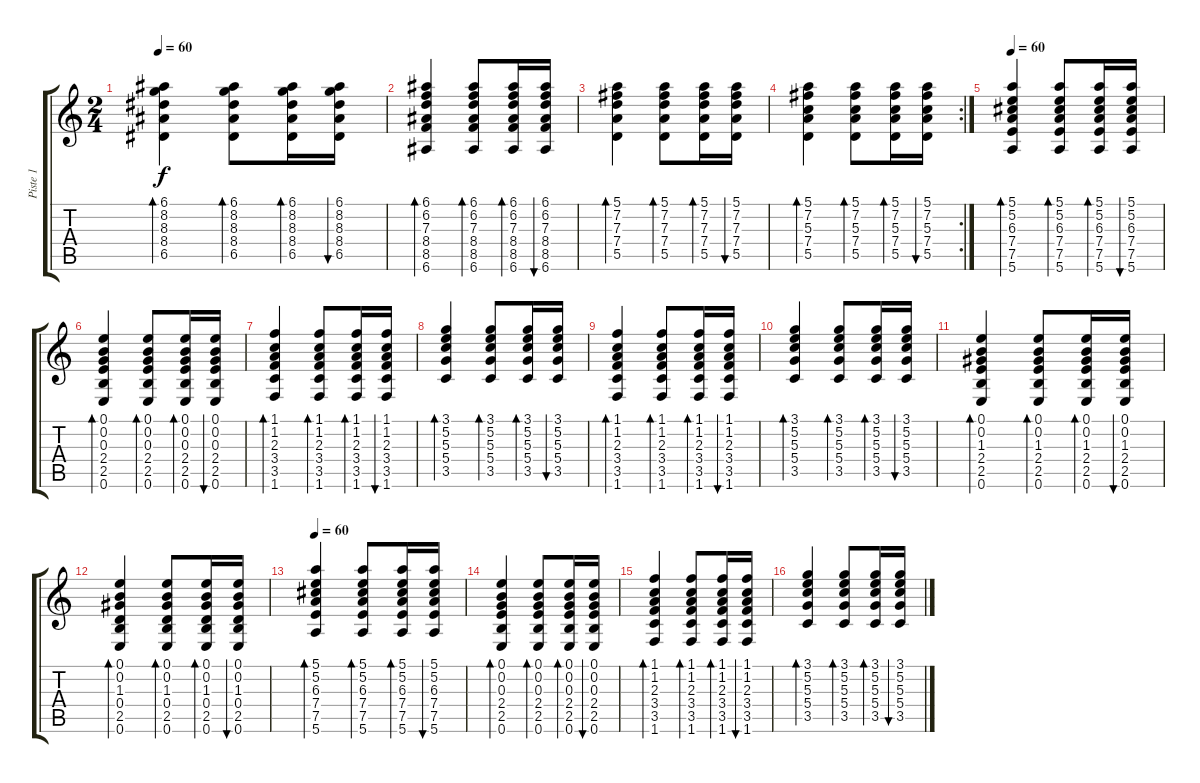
\track ("Piste 1" "Piste 1") {instrument acousticguitarsteel}
\staff {score tabs}
\tuning (E4 B3 G3 D3 A2 E2) {hide}
\ts (2 4)
\tempo 60
\clef g2
\ks c
(6.1 8.2 8.3 8.4 6.5).4{bd 60 dy f} (6.1 8.2 8.3 8.4 6.5).8{bd 60} (6.1 8.2 8.3 8.4 6.5).16{bd 30} (6.1 8.2 8.3 8.4 6.5).16{bu 60} |
(6.1 6.2 7.3 8.4 8.5 6.6).4{bd 60} (6.1 6.2 7.3 8.4 8.5 6.6).8{bd 60} (6.1 6.2 7.3 8.4 8.5 6.6).16{bd 30} (6.1 6.2 7.3 8.4 8.5 6.6).16{bu 60} |
(5.1 7.2 7.3 7.4 5.5).4{bd 60} (5.1 7.2 7.3 7.4 5.5).8{bd 60} (5.1 7.2 7.3 7.4 5.5).16{bd 30} (5.1 7.2 7.3 7.4 5.5).16{bu 60} |
\rc 2
(5.1 7.2 5.3 7.4 5.5).4{bd 60} (5.1 7.2 5.3 7.4 5.5).8{bd 60} (5.1 7.2 5.3 7.4 5.5).16{bd 30} (5.1 7.2 5.3 7.4 5.5).16{bu 60} |
\tempo 60
(5.1 5.2 6.3 7.4 7.5 5.6).4{bd 60} (5.1 5.2 6.3 7.4 7.5 5.6).8{bd 60} (5.1 5.2 6.3 7.4 7.5 5.6).16{bd 30} (5.1 5.2 6.3 7.4 7.5 5.6).16{bu 60} |
(0.1 0.2 0.3 2.4 2.5 0.6).4{bd 60} (0.1 0.2 0.3 2.4 2.5 0.6).8{bd 60} (0.1 0.2 0.3 2.4 2.5 0.6).16{bd 30} (0.1 0.2 0.3 2.4 2.5 0.6).16{bu 60} |
(1.1 1.2 2.3 3.4 3.5 1.6).4{bd 60} (1.1 1.2 2.3 3.4 3.5 1.6).8{bd 60} (1.1 1.2 2.3 3.4 3.5 1.6).16{bd 30} (1.1 1.2 2.3 3.4 3.5 1.6).16{bu 60} |
(3.1 5.2 5.3 5.4 3.5).4{bd 60} (3.1 5.2 5.3 5.4 3.5).8{bd 60} (3.1 5.2 5.3 5.4 3.5).16{bd 30} (3.1 5.2 5.3 5.4 3.5).16{bu 60} |
(1.1 1.2 2.3 3.4 3.5 1.6).4{bd 60} (1.1 1.2 2.3 3.4 3.5 1.6).8{bd 60} (1.1 1.2 2.3 3.4 3.5 1.6).16{bd 30} (1.1 1.2 2.3 3.4 3.5 1.6).16{bu 60} |
(3.1 5.2 5.3 5.4 3.5).4{bd 60} (3.1 5.2 5.3 5.4 3.5).8{bd 60} (3.1 5.2 5.3 5.4 3.5).16{bd 30} (3.1 5.2 5.3 5.4 3.5).16{bu 60} |
(0.1 0.2 1.3 2.4 2.5 0.6).4{bd 60} (0.1 0.2 1.3 2.4 2.5 0.6).8{bd 60} (0.1 0.2 1.3 2.4 2.5 0.6).16{bd 30} (0.1 0.2 1.3 2.4 2.5 0.6).16{bu 60} |
(0.1 0.2 1.3 0.4 2.5 0.6).4{bd 60} (0.1 0.2 1.3 0.4 2.5 0.6).8{bd 60} (0.1 0.2 1.3 0.4 2.5 0.6).16{bd 30} (0.1 0.2 1.3 0.4 2.5 0.6).16{bu 60} |
\tempo 60
(5.1 5.2 6.3 7.4 7.5 5.6).4{bd 60} (5.1 5.2 6.3 7.4 7.5 5.6).8{bd 60} (5.1 5.2 6.3 7.4 7.5 5.6).16{bd 30} (5.1 5.2 6.3 7.4 7.5 5.6).16{bu 60} |
(0.1 0.2 0.3 2.4 2.5 0.6).4{bd 60} (0.1 0.2 0.3 2.4 2.5 0.6).8{bd 60} (0.1 0.2 0.3 2.4 2.5 0.6).16{bd 30} (0.1 0.2 0.3 2.4 2.5 0.6).16{bu 60} |
(1.1 1.2 2.3 3.4 3.5 1.6).4{bd 60} (1.1 1.2 2.3 3.4 3.5 1.6).8{bd 60} (1.1 1.2 2.3 3.4 3.5 1.6).16{bd 30} (1.1 1.2 2.3 3.4 3.5 1.6).16{bu 60} |
(3.1 5.2 5.3 5.4 3.5).4{bd 60} (3.1 5.2 5.3 5.4 3.5).8{bd 60} (3.1 5.2 5.3 5.4 3.5).16{bd 30} (3.1 5.2 5.3 5.4 3.5).16{bu 60}
